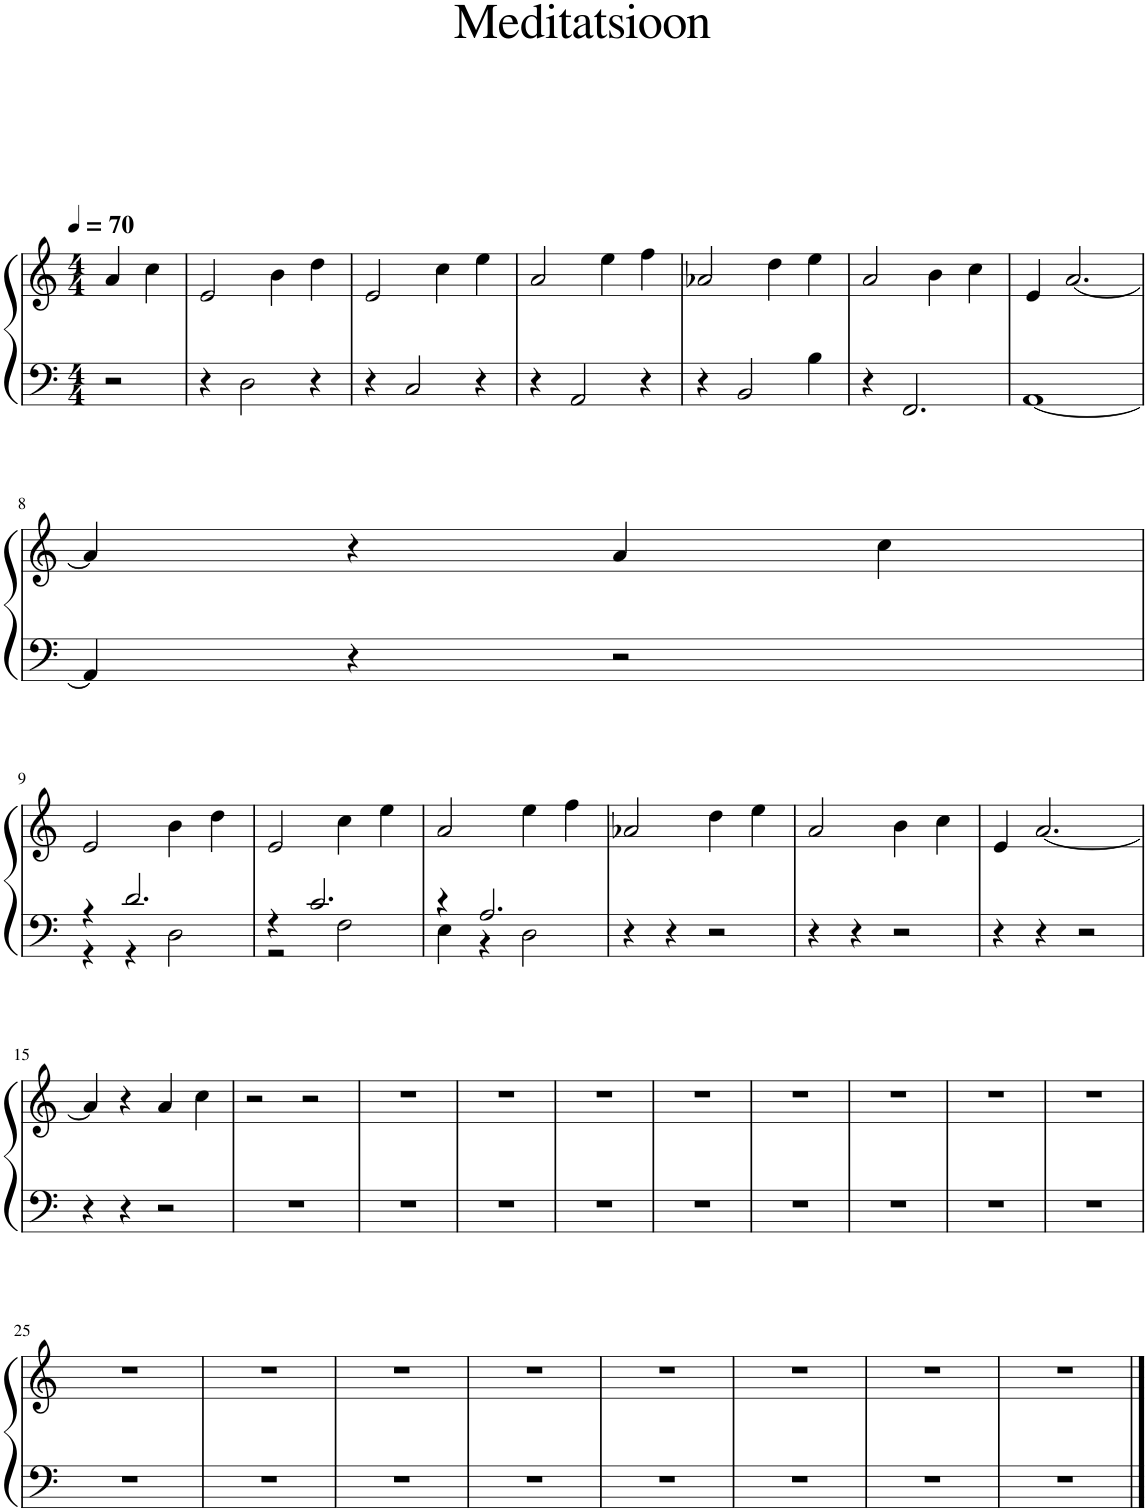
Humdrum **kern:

**kern	**kern
*part1	*part1
*staff2	*staff1
*I"Piano	*
*I'Pno.	*
*clefF4	*clefG2
*k[]	*k[]
*M4/4	*M4/4
*MM70	*MM70
=1	=1
2r	4a/
.	4cc\
=2	=2
4r	2e/
2D\	.
.	4b\
4r	4dd\
=3	=3
4r	2e/
2C/	.
.	4cc\
4r	4ee\
=4	=4
4r	2a/
2AA/	.
.	4ee\
4r	4ff\
=5	=5
4r	2a-X/
2BB/	.
.	4dd\
4B\	4ee\
=6	=6
4r	2a/
2.FF/	.
.	4b\
.	4cc\
=7	=7
[1AA	4e/
.	[2.a/
!!LO:LB:g=z
=8	=8
4AA/]	4a/]
4r	4r
2r	4a/
.	4cc\
!!LO:LB:g=z
=9	=9
*^	*
4r	4r	2e/
2.d/	4r	.
.	2D\	4b\
.	.	4dd\
=10	=10	=10
4r	2r	2e/
2.c/	.	.
.	2F\	4cc\
.	.	4ee\
=11	=11	=11
4r	4E\	2a/
2.A/	4r	.
.	2D\	4ee\
.	.	4ff\
*v	*v	*
=12	=12
4r	2a-X/
4r	.
2r	4dd\
.	4ee\
=13	=13
4r	2a/
4r	.
2r	4b\
.	4cc\
=14	=14
4r	4e/
4r	[2.a/
2r	.
!!LO:LB:g=z
=15	=15
4r	4a/]
4r	4r
2r	4a/
.	4cc\
=16	=16
1r	2r
.	2r
=17	=17
1r	1r
=18	=18
1r	1r
=19	=19
1r	1r
=20	=20
1r	1r
=21	=21
1r	1r
=22	=22
1r	1r
=23	=23
1r	1r
=24	=24
1r	1r
!!LO:LB:g=z
=25	=25
1r	1r
=26	=26
1r	1r
=27	=27
1r	1r
=28	=28
1r	1r
=29	=29
1r	1r
=30	=30
1r	1r
=31	=31
1r	1r
=32	=32
1r	1r
==	==
*-	*-
